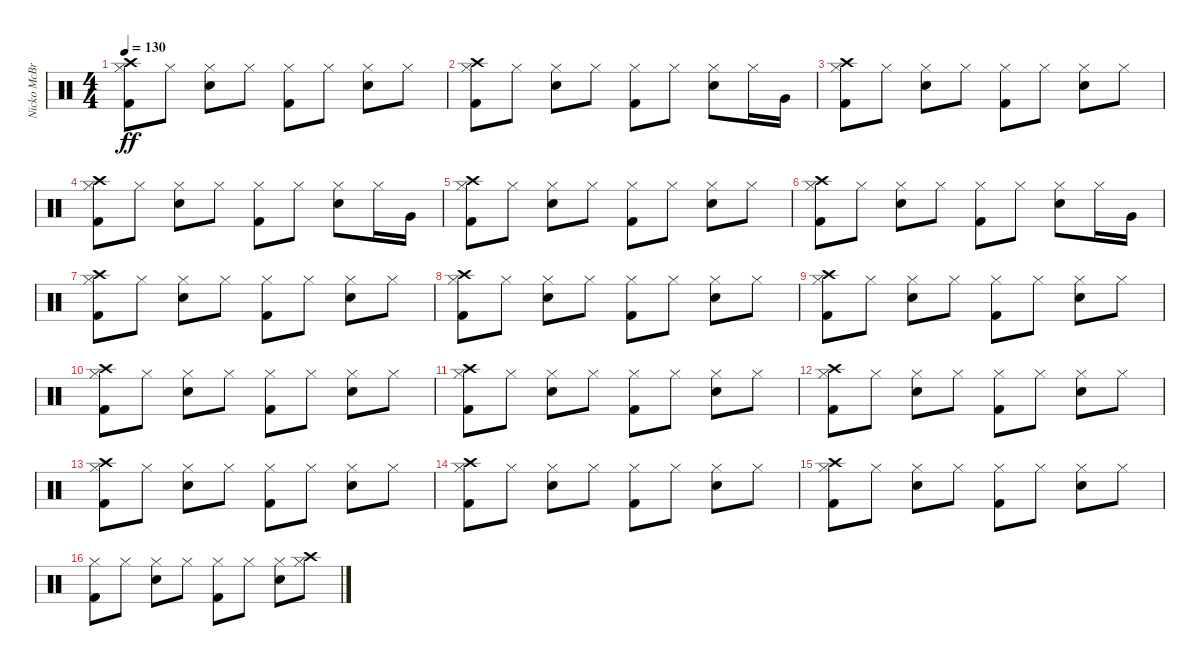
\track ("Nicko McBrain" "Nicko McBr") {instrument percussion}
\staff {score}
\articulation defaults
\ts (4 4)
\tempo 130
\clef neutral
\ks c
("Kick (hit) 2" "Hi-Hat (closed)" "Crash high (hit)").8{dy ff} "Hi-Hat (closed)".8 ("Snare (hit) 2" "Hi-Hat (closed)").8 "Hi-Hat (closed)".8 ("Kick (hit) 2" "Hi-Hat (closed)").8 "Hi-Hat (closed)".8 ("Snare (hit) 2" "Hi-Hat (closed)").8 "Hi-Hat (closed)".8 |
("Kick (hit) 2" "Hi-Hat (closed)" "Crash high (hit)").8 "Hi-Hat (closed)".8 ("Snare (hit) 2" "Hi-Hat (closed)").8 "Hi-Hat (closed)".8 ("Kick (hit) 2" "Hi-Hat (closed)").8 "Hi-Hat (closed)".8 ("Snare (hit) 2" "Hi-Hat (closed)").8 "Hi-Hat (closed)".16 "Very Low Tom (hit)".16 |
("Kick (hit) 2" "Hi-Hat (closed)" "Crash high (hit)").8 "Hi-Hat (closed)".8 ("Snare (hit) 2" "Hi-Hat (closed)").8 "Hi-Hat (closed)".8 ("Kick (hit) 2" "Hi-Hat (closed)").8 "Hi-Hat (closed)".8 ("Snare (hit) 2" "Hi-Hat (closed)").8 "Hi-Hat (closed)".8 |
("Kick (hit) 2" "Hi-Hat (closed)" "Crash high (hit)").8 "Hi-Hat (closed)".8 ("Snare (hit) 2" "Hi-Hat (closed)").8 "Hi-Hat (closed)".8 ("Kick (hit) 2" "Hi-Hat (closed)").8 "Hi-Hat (closed)".8 ("Snare (hit) 2" "Hi-Hat (closed)").8 "Hi-Hat (closed)".16 "Very Low Tom (hit)".16 |
("Kick (hit) 2" "Hi-Hat (closed)" "Crash high (hit)").8 "Hi-Hat (closed)".8 ("Snare (hit) 2" "Hi-Hat (closed)").8 "Hi-Hat (closed)".8 ("Kick (hit) 2" "Hi-Hat (closed)").8 "Hi-Hat (closed)".8 ("Snare (hit) 2" "Hi-Hat (closed)").8 "Hi-Hat (closed)".8 |
("Kick (hit) 2" "Hi-Hat (closed)" "Crash high (hit)").8 "Hi-Hat (closed)".8 ("Snare (hit) 2" "Hi-Hat (closed)").8 "Hi-Hat (closed)".8 ("Kick (hit) 2" "Hi-Hat (closed)").8 "Hi-Hat (closed)".8 ("Snare (hit) 2" "Hi-Hat (closed)").8 "Hi-Hat (closed)".16 "Very Low Tom (hit)".16 |
("Kick (hit) 2" "Hi-Hat (closed)" "Crash high (hit)").8 "Hi-Hat (closed)".8 ("Snare (hit) 2" "Hi-Hat (closed)").8 "Hi-Hat (closed)".8 ("Kick (hit) 2" "Hi-Hat (closed)").8 "Hi-Hat (closed)".8 ("Snare (hit) 2" "Hi-Hat (closed)").8 "Hi-Hat (closed)".8 |
("Kick (hit) 2" "Hi-Hat (closed)" "Crash high (hit)").8 "Hi-Hat (closed)".8 ("Snare (hit) 2" "Hi-Hat (closed)").8 "Hi-Hat (closed)".8 ("Kick (hit) 2" "Hi-Hat (closed)").8 "Hi-Hat (closed)".8 ("Snare (hit) 2" "Hi-Hat (closed)").8 "Hi-Hat (closed)".8 |
("Kick (hit) 2" "Hi-Hat (closed)" "Crash high (hit)").8 "Hi-Hat (closed)".8 ("Snare (hit) 2" "Hi-Hat (closed)").8 "Hi-Hat (closed)".8 ("Kick (hit) 2" "Hi-Hat (closed)").8 "Hi-Hat (closed)".8 ("Snare (hit) 2" "Hi-Hat (closed)").8 "Hi-Hat (closed)".8 |
("Kick (hit) 2" "Hi-Hat (closed)" "Crash high (hit)").8 "Hi-Hat (closed)".8 ("Snare (hit) 2" "Hi-Hat (closed)").8 "Hi-Hat (closed)".8 ("Kick (hit) 2" "Hi-Hat (closed)").8 "Hi-Hat (closed)".8 ("Snare (hit) 2" "Hi-Hat (closed)").8 "Hi-Hat (closed)".8 |
("Kick (hit) 2" "Hi-Hat (closed)" "Crash high (hit)").8 "Hi-Hat (closed)".8 ("Snare (hit) 2" "Hi-Hat (closed)").8 "Hi-Hat (closed)".8 ("Kick (hit) 2" "Hi-Hat (closed)").8 "Hi-Hat (closed)".8 ("Snare (hit) 2" "Hi-Hat (closed)").8 "Hi-Hat (closed)".8 |
("Kick (hit) 2" "Hi-Hat (closed)" "Crash high (hit)").8 "Hi-Hat (closed)".8 ("Snare (hit) 2" "Hi-Hat (closed)").8 "Hi-Hat (closed)".8 ("Kick (hit) 2" "Hi-Hat (closed)").8 "Hi-Hat (closed)".8 ("Snare (hit) 2" "Hi-Hat (closed)").8 "Hi-Hat (closed)".8 |
("Kick (hit) 2" "Hi-Hat (closed)" "Crash high (hit)").8 "Hi-Hat (closed)".8 ("Snare (hit) 2" "Hi-Hat (closed)").8 "Hi-Hat (closed)".8 ("Kick (hit) 2" "Hi-Hat (closed)").8 "Hi-Hat (closed)".8 ("Snare (hit) 2" "Hi-Hat (closed)").8 "Hi-Hat (closed)".8 |
("Kick (hit) 2" "Hi-Hat (closed)" "Crash high (hit)").8 "Hi-Hat (closed)".8 ("Snare (hit) 2" "Hi-Hat (closed)").8 "Hi-Hat (closed)".8 ("Kick (hit) 2" "Hi-Hat (closed)").8 "Hi-Hat (closed)".8 ("Snare (hit) 2" "Hi-Hat (closed)").8 "Hi-Hat (closed)".8 |
("Kick (hit) 2" "Hi-Hat (closed)" "Crash high (hit)").8 "Hi-Hat (closed)".8 ("Snare (hit) 2" "Hi-Hat (closed)").8 "Hi-Hat (closed)".8 ("Kick (hit) 2" "Hi-Hat (closed)").8 "Hi-Hat (closed)".8 ("Snare (hit) 2" "Hi-Hat (closed)").8 "Hi-Hat (closed)".8 |
("Kick (hit) 2" "Hi-Hat (closed)").8 "Hi-Hat (closed)".8 ("Snare (hit) 2" "Hi-Hat (closed)").8 "Hi-Hat (closed)".8 ("Kick (hit) 2" "Hi-Hat (closed)").8 "Hi-Hat (closed)".8 ("Snare (hit) 2" "Hi-Hat (closed)").8 ("Hi-Hat (closed)" "Crash high (hit)").8
